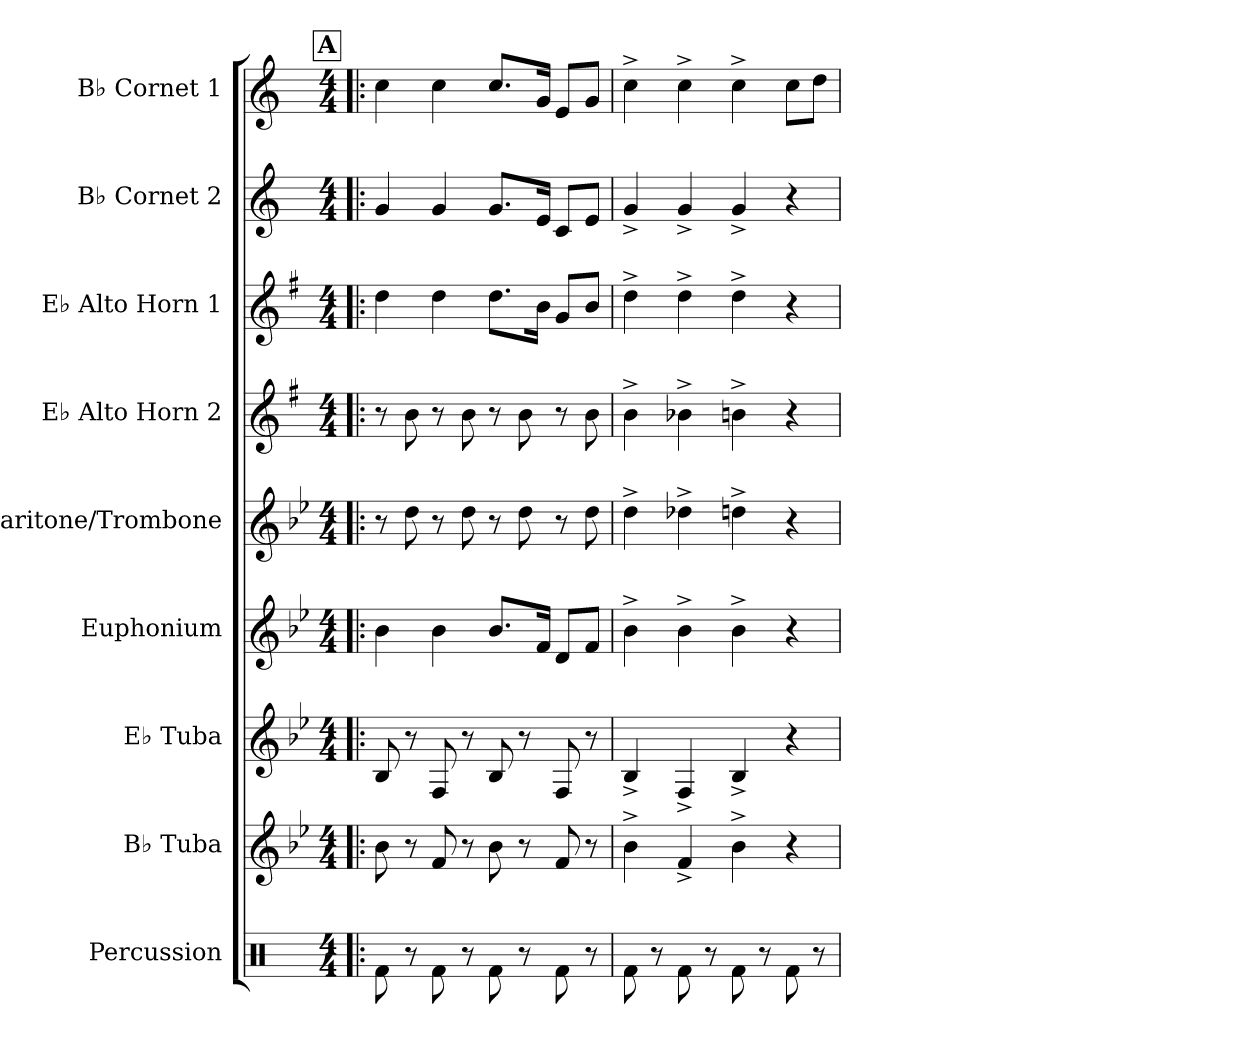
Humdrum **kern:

**kern	**kern	**kern	**kern	**kern	**kern	**kern	**kern	**kern
*part9	*part8	*part7	*part6	*part5	*part4	*part3	*part2	*part1
*staff9	*staff8	*staff7	*staff6	*staff5	*staff4	*staff3	*staff2	*staff1
*I"Percussion	*I"B♭ Tuba	*I"E♭ Tuba	*I"Euphonium	*I"Baritone/Trombone	*I"E♭ Alto Horn 2	*I"E♭ Alto Horn 1	*I"B♭ Cornet 2	*I"B♭ Cornet 1
*I'Perc.	*I'B♭ Tu.	*I'E♭ Tu.	*I'Euph.	*I'Bar./Trb.	*I'E♭ A. Hn. 2	*I'E♭ A. Hn. 1	*I'B♭ Cnt. 2	*I'B♭ Cnt. 1
*clefX	*clefG2	*clefG2	*clefG2	*clefG2	*clefG2	*clefG2	*clefG2	*clefG2
*	*ITrd15c26	*ITrd12c21	*ITrd8c14	*ITrd8c14	*ITrd5c9	*ITrd5c9	*ITrd1c2	*ITrd1c2
*k[]	*k[b-e-]	*k[b-e-]	*k[b-e-]	*k[b-e-]	*k[b-e-]	*k[b-e-]	*k[b-e-]	*k[b-e-]
*M4/4	*M4/4	*M4/4	*M4/4	*M4/4	*M4/4	*M4/4	*M4/4	*M4/4
!!LO:REH:place=s1:a:B:fs=14:t=A
=5!|:	=5!|:	=5!|:	=5!|:	=5!|:	=5!|:	=5!|:	=5!|:	=5!|:
8Rf\	8BB-\	8BB-/	4B-\	8r	8r	4f\	4f/	4b-\
8r	8r	8r	.	8d\	8d\	.	.	.
8Rf\	8FF/	8FF/	4B-\	8r	8r	4f\	4f/	4b-\
8r	8r	8r	.	8d\	8d\	.	.	.
8Rf\	8BB-\	8BB-/	8.B-/L	8r	8r	8.f\L	8.f/L	8.b-/L
8r	8r	8r	.	8d\	8d\	.	.	.
.	.	.	16F/Jk	.	.	16d\Jk	16d/Jk	16f/Jk
8Rf\	8FF/	8FF/	8D/L	8r	8r	8B-/L	8B-/L	8d/L
8r	8r	8r	8F/J	8d\	8d\	8d/J	8d/J	8f/J
=6	=6	=6	=6	=6	=6	=6	=6	=6
8Rf\	4BB-^\	4BB-^/	4B-^\	4d^\	4d^\	4f^\	4f^/	4b-^\
8r	.	.	.	.	.	.	.	.
8Rf\	4FF^/	4FF^/	4B-^\	4d-X^\	4d-X^\	4f^\	4f^/	4b-^\
8r	.	.	.	.	.	.	.	.
8Rf\	4BB-^\	4BB-^/	4B-^\	4dn^\	4dn^\	4f^\	4f^/	4b-^\
8r	.	.	.	.	.	.	.	.
8Rf\	4r	4r	4r	4r	4r	4r	4r	8b-\L
8r	.	.	.	.	.	.	.	8cc\J
=	=	=	=	=	=	=	=	=
*-	*-	*-	*-	*-	*-	*-	*-	*-
